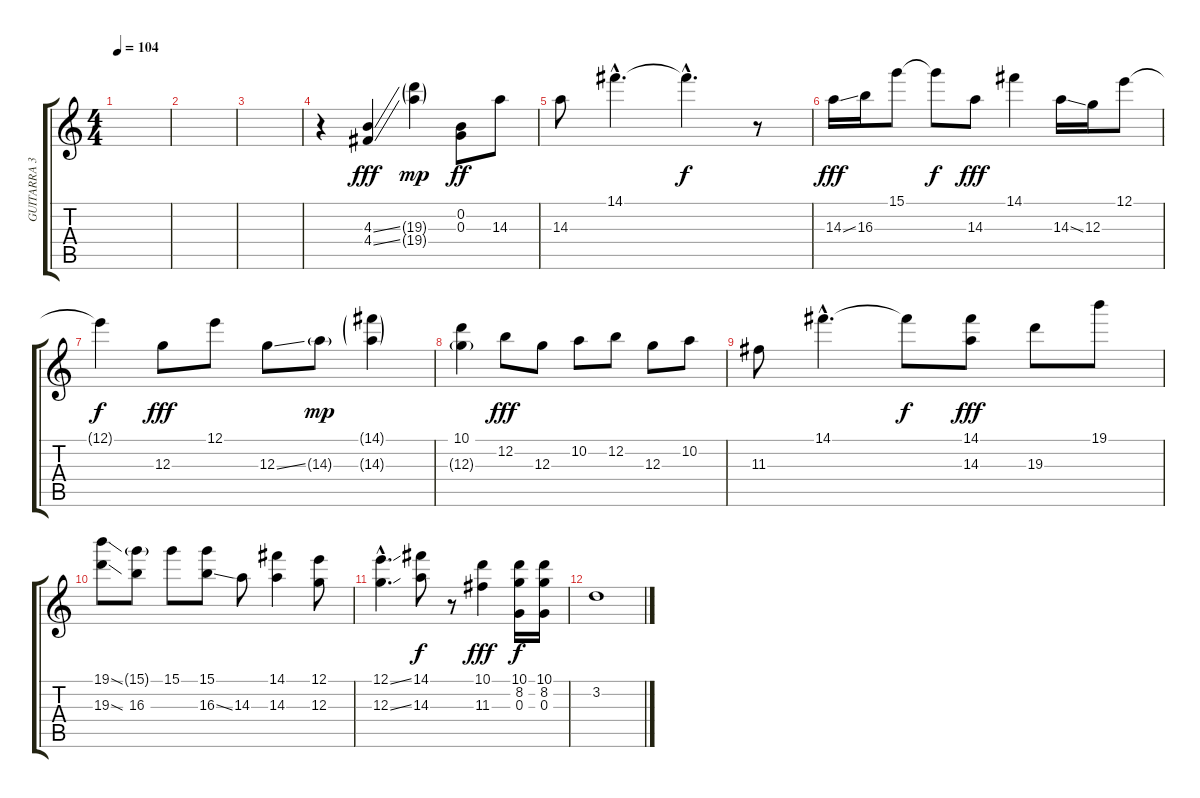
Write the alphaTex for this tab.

\track ("GUITARRA 3" "GUITARRA 3") {instrument distortionguitar}
\staff {score tabs}
\tuning (E4 B3 G3 D3 A2 E2) {hide}
\ts (4 4)
\tempo 104
\clef g2
\ks c
|
|
|
r.4 (4.3{ss} 4.4{ss}).4{dy fff} (19.3{g} 19.4{g}).4{dy mp} (0.2 0.3).8{dy ff} 14.3.8 |
14.3.8 14.1{hac}.4{d} 14.1{hac t}.4{d dy f} r.8 |
14.3{ss}.16{dy fff} 16.3.16 15.1.8 15.1{t}.8{dy f} 14.3.8{dy fff} 14.1.4 14.3{ss}.16 12.3.16 12.1.8 |
12.1{t}.4{dy f} 12.3.8{dy fff} 12.1.8 12.3{ss}.8 14.3{g}.8{dy mp} (14.1{g} 14.3{g}).4 |
(10.1 12.3{g}).4 12.2.8{dy fff} 12.3.8 10.2.8 12.2.8 12.3.8 10.2.8 |
11.3.8 14.1{hac}.4{d} 14.1{t}.8{dy f} (14.1 14.3).8{dy fff} 19.3.8 19.1.8 |
(19.1{ss} 19.3{ss}).8 (15.1{g} 16.3).8 15.1.8 (15.1 16.3{ss}).8 14.3.8 (14.1 14.3).4 (12.1 12.3).8 |
(12.1{ss hac} 12.3{ss hac}).4{d} (14.1 14.3).8{dy f} r.8 (10.1 11.3).4{dy fff} (10.1 8.2 0.3).16{dy f} (10.1 8.2 0.3).16 |
3.2.1
